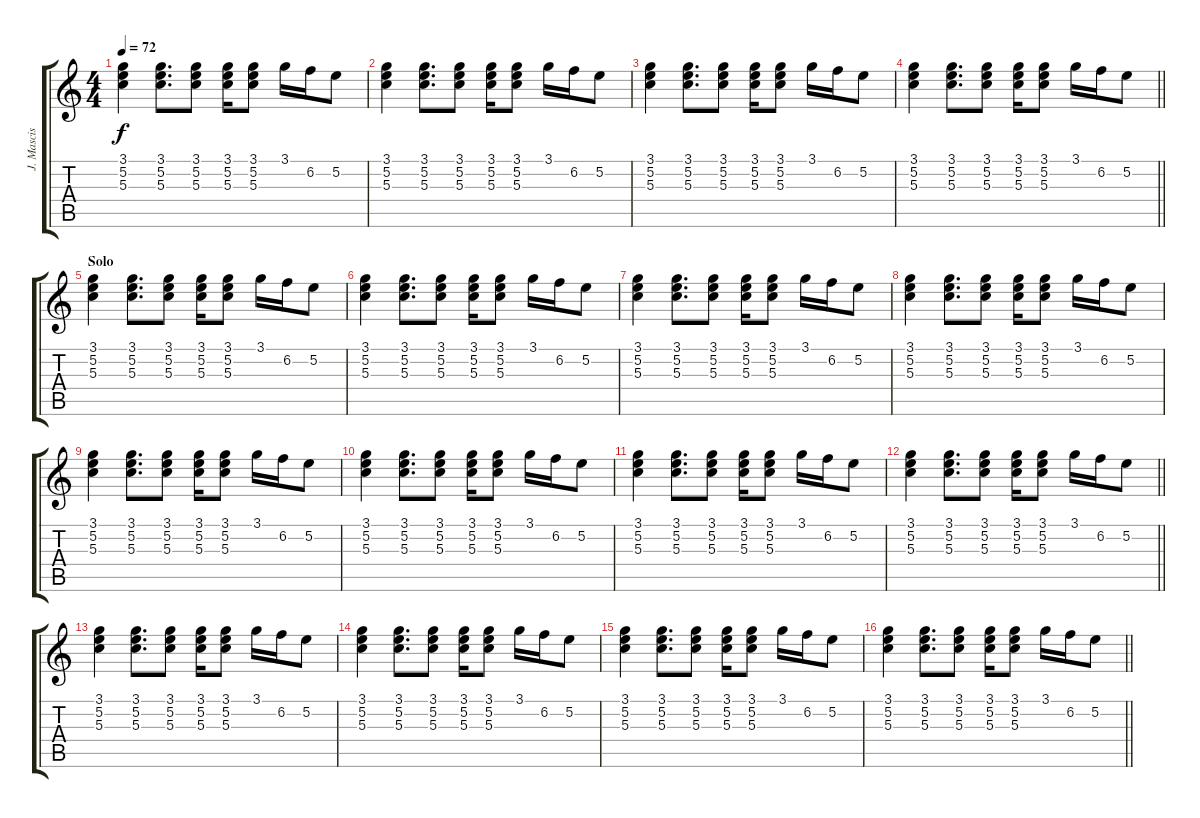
\track ("J. Mascis overdrive" "J. Mascis ") {mute instrument overdrivenguitar}
\staff {score tabs}
\tuning (E4 B3 G3 D3 A2 E2) {hide}
\ts (4 4)
\tempo 72
\clef g2
\ks c
(3.1 5.2 5.3).4{dy f} (3.1 5.2 5.3).8{d} (3.1 5.2 5.3).8 (3.1 5.2 5.3).16 (3.1 5.2 5.3).8 3.1.16 6.2.16 5.2.8 |
(3.1 5.2 5.3).4 (3.1 5.2 5.3).8{d} (3.1 5.2 5.3).8 (3.1 5.2 5.3).16 (3.1 5.2 5.3).8 3.1.16 6.2.16 5.2.8 |
(3.1 5.2 5.3).4 (3.1 5.2 5.3).8{d} (3.1 5.2 5.3).8 (3.1 5.2 5.3).16 (3.1 5.2 5.3).8 3.1.16 6.2.16 5.2.8 |
\barLineRight lightlight
(3.1 5.2 5.3).4 (3.1 5.2 5.3).8{d} (3.1 5.2 5.3).8 (3.1 5.2 5.3).16 (3.1 5.2 5.3).8 3.1.16 6.2.16 5.2.8 |
\section ("" "Solo")
(3.1 5.2 5.3).4 (3.1 5.2 5.3).8{d} (3.1 5.2 5.3).8 (3.1 5.2 5.3).16 (3.1 5.2 5.3).8 3.1.16 6.2.16 5.2.8 |
(3.1 5.2 5.3).4 (3.1 5.2 5.3).8{d} (3.1 5.2 5.3).8 (3.1 5.2 5.3).16 (3.1 5.2 5.3).8 3.1.16 6.2.16 5.2.8 |
(3.1 5.2 5.3).4 (3.1 5.2 5.3).8{d} (3.1 5.2 5.3).8 (3.1 5.2 5.3).16 (3.1 5.2 5.3).8 3.1.16 6.2.16 5.2.8 |
(3.1 5.2 5.3).4 (3.1 5.2 5.3).8{d} (3.1 5.2 5.3).8 (3.1 5.2 5.3).16 (3.1 5.2 5.3).8 3.1.16 6.2.16 5.2.8 |
(3.1 5.2 5.3).4 (3.1 5.2 5.3).8{d} (3.1 5.2 5.3).8 (3.1 5.2 5.3).16 (3.1 5.2 5.3).8 3.1.16 6.2.16 5.2.8 |
(3.1 5.2 5.3).4 (3.1 5.2 5.3).8{d} (3.1 5.2 5.3).8 (3.1 5.2 5.3).16 (3.1 5.2 5.3).8 3.1.16 6.2.16 5.2.8 |
(3.1 5.2 5.3).4 (3.1 5.2 5.3).8{d} (3.1 5.2 5.3).8 (3.1 5.2 5.3).16 (3.1 5.2 5.3).8 3.1.16 6.2.16 5.2.8 |
\barLineRight lightlight
(3.1 5.2 5.3).4 (3.1 5.2 5.3).8{d} (3.1 5.2 5.3).8 (3.1 5.2 5.3).16 (3.1 5.2 5.3).8 3.1.16 6.2.16 5.2.8 |
(3.1 5.2 5.3).4 (3.1 5.2 5.3).8{d} (3.1 5.2 5.3).8 (3.1 5.2 5.3).16 (3.1 5.2 5.3).8 3.1.16 6.2.16 5.2.8 |
(3.1 5.2 5.3).4 (3.1 5.2 5.3).8{d} (3.1 5.2 5.3).8 (3.1 5.2 5.3).16 (3.1 5.2 5.3).8 3.1.16 6.2.16 5.2.8 |
(3.1 5.2 5.3).4 (3.1 5.2 5.3).8{d} (3.1 5.2 5.3).8 (3.1 5.2 5.3).16 (3.1 5.2 5.3).8 3.1.16 6.2.16 5.2.8 |
\barLineRight lightlight
(3.1 5.2 5.3).4 (3.1 5.2 5.3).8{d} (3.1 5.2 5.3).8 (3.1 5.2 5.3).16 (3.1 5.2 5.3).8 3.1.16 6.2.16 5.2.8
